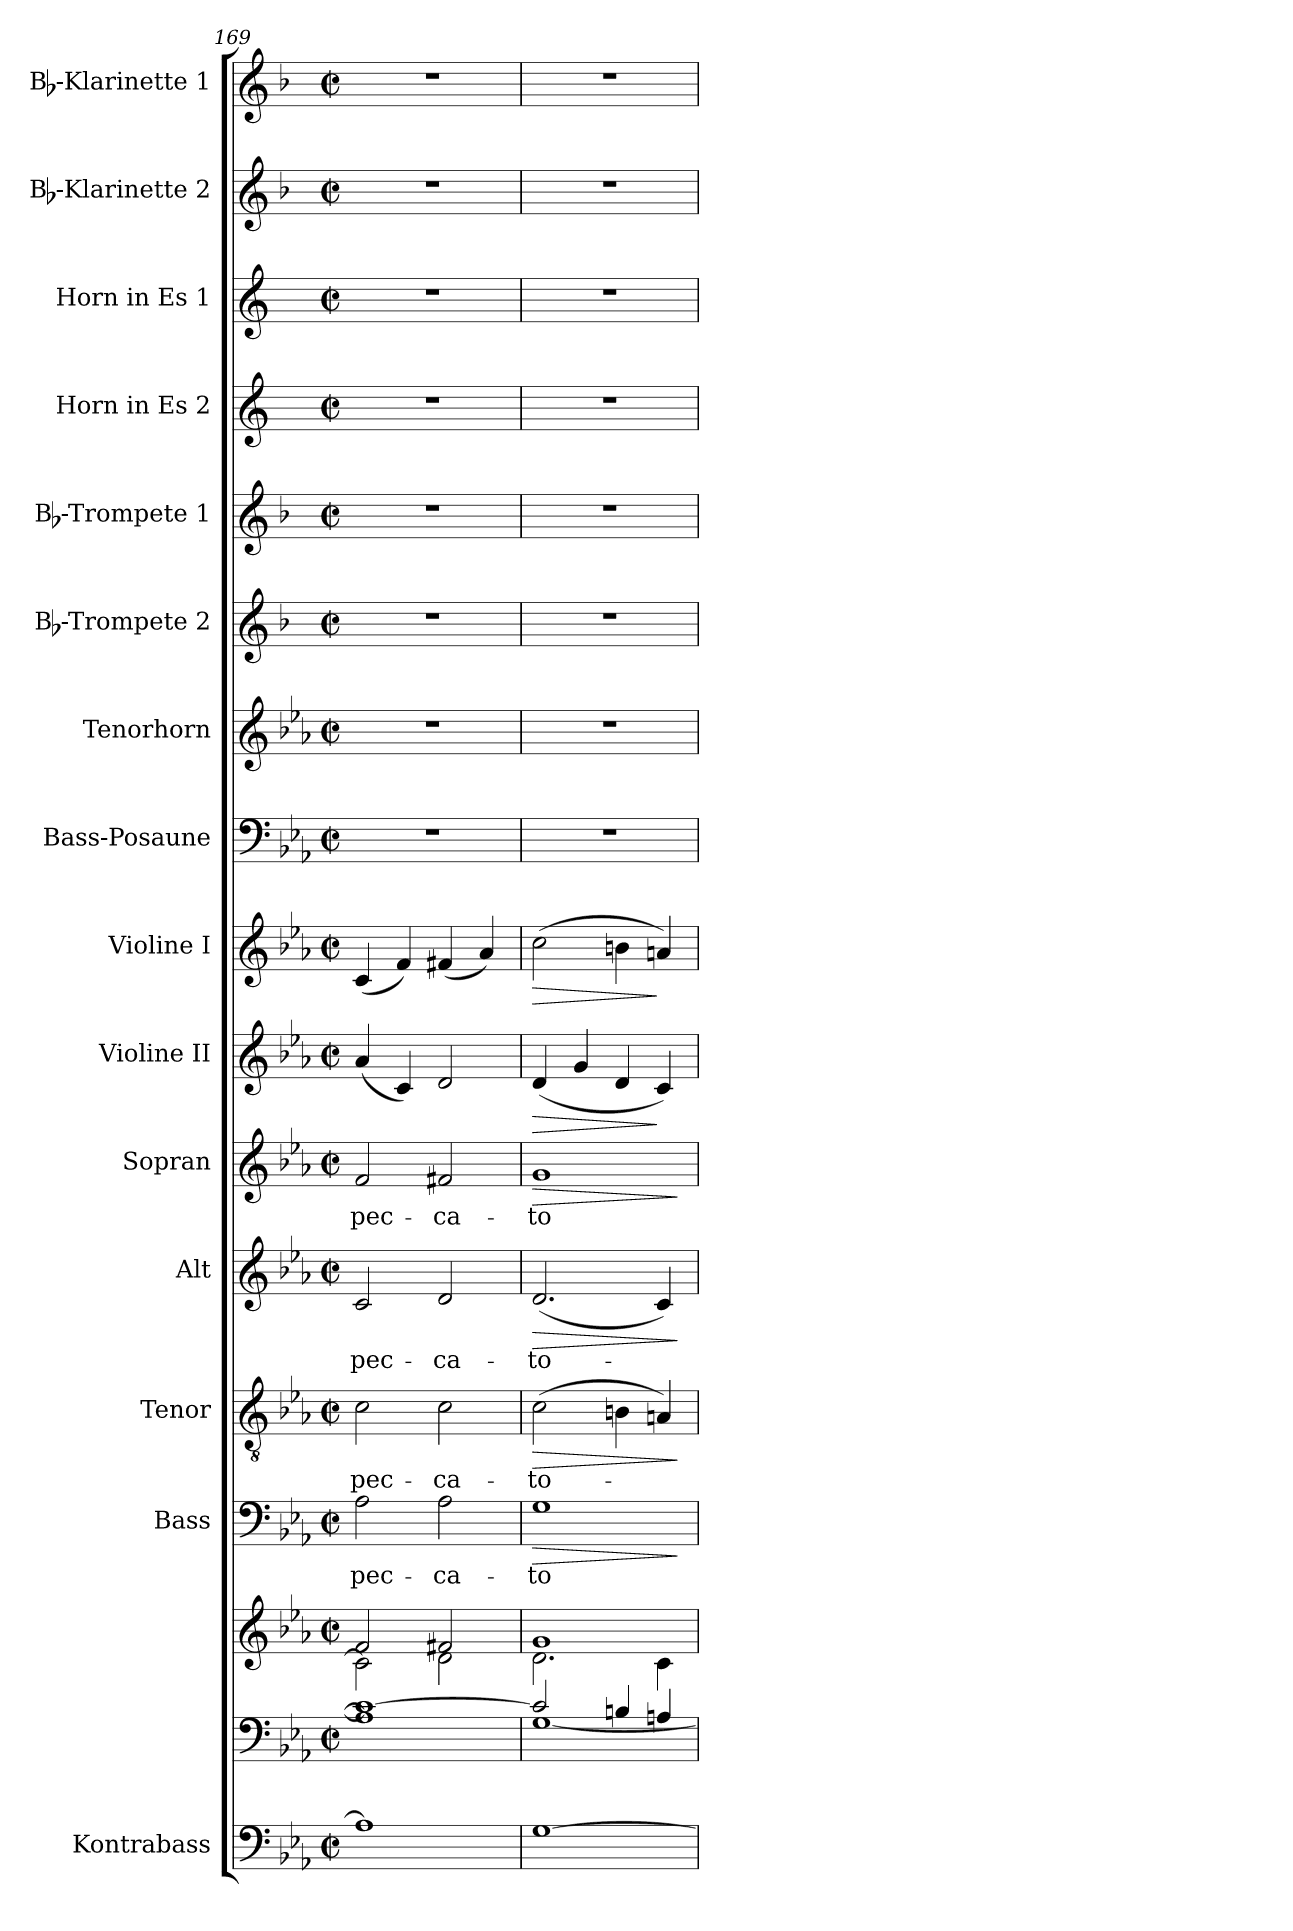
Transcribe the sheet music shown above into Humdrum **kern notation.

**kern	**kern	**kern	**kern	**text	**dynam	**kern	**text	**dynam	**kern	**text	**dynam	**kern	**text	**dynam	**kern	**dynam	**kern	**dynam	**kern	**kern	**kern	**kern	**kern	**kern	**kern	**kern
*part16	*part15	*part15	*part14	*part14	*part14	*part13	*part13	*part13	*part12	*part12	*part12	*part11	*part11	*part11	*part10	*part10	*part9	*part9	*part8	*part7	*part6	*part5	*part4	*part3	*part2	*part1
*staff17	*staff16	*staff15	*staff14	*staff14	*staff14	*staff13	*staff13	*staff13	*staff12	*staff12	*staff12	*staff11	*staff11	*staff11	*staff10	*staff10	*staff9	*staff9	*staff8	*staff7	*staff6	*staff5	*staff4	*staff3	*staff2	*staff1
*I"Kontrabass	*	*	*I"Bass	*	*	*I"Tenor	*	*	*I"Alt	*	*	*I"Sopran	*	*	*I"Violine II	*	*I"Violine I	*	*I"Bass-Posaune	*I"Tenorhorn	*I"Bb-Trompete 2	*I"Bb-Trompete 1	*I"Horn in Es 2	*I"Horn in Es 1	*I"Bb-Klarinette 2	*I"Bb-Klarinette 1
*I'Kb.	*	*	*I'B.	*	*	*I'T.	*	*	*I'A.	*	*	*I'S.	*	*	*I'Vl. II	*	*I'Vl. I	*	*I'B. Pos.	*I'T. Hrn.	*I'Bb Trp. 2	*I'Bb Trp. 1	*	*	*I'Bb Kl. 2	*I'Bb Kl. 1
*clefF4	*clefF4	*clefG2	*clefF4	*	*	*clefGv2	*	*	*clefG2	*	*	*clefG2	*	*	*clefG2	*	*clefG2	*	*clefF4	*clefG2	*clefG2	*clefG2	*clefG2	*clefG2	*clefG2	*clefG2
*ITrd7c12	*	*	*	*	*	*	*	*	*	*	*	*	*	*	*	*	*	*	*	*ITrd8c14	*ITrd1c2	*ITrd1c2	*ITrd5c9	*ITrd5c9	*ITrd1c2	*ITrd1c2
*k[b-e-a-]	*k[b-e-a-]	*k[b-e-a-]	*k[b-e-a-]	*	*	*k[b-e-a-]	*	*	*k[b-e-a-]	*	*	*k[b-e-a-]	*	*	*k[b-e-a-]	*	*k[b-e-a-]	*	*k[b-e-a-]	*k[b-e-a-]	*k[b-e-a-]	*k[b-e-a-]	*k[b-e-a-]	*k[b-e-a-]	*k[b-e-a-]	*k[b-e-a-]
*E-:	*E-:	*E-:	*E-:	*	*	*E-:	*	*	*E-:	*	*	*E-:	*	*	*E-:	*	*E-:	*	*E-:	*E-:	*E-:	*E-:	*E-:	*E-:	*E-:	*E-:
*M2/2	*M2/2	*M2/2	*M2/2	*	*	*M2/2	*	*	*M2/2	*	*	*M2/2	*	*	*M2/2	*	*M2/2	*	*M2/2	*M2/2	*M2/2	*M2/2	*M2/2	*M2/2	*M2/2	*M2/2
*met(c|)	*met(c|)	*met(c|)	*met(c|)	*	*	*met(c|)	*	*	*met(c|)	*	*	*met(c|)	*	*	*met(c|)	*	*met(c|)	*	*met(c|)	*met(c|)	*met(c|)	*met(c|)	*met(c|)	*met(c|)	*met(c|)	*met(c|)
=169	=169	=169	=169	=169	=169	=169	=169	=169	=169	=169	=169	=169	=169	=169	=169	=169	=169	=169	=169	=169	=169	=169	=169	=169	=169	=169
*	*^	*^	*	*	*	*	*	*	*	*	*	*	*	*	*	*	*	*	*	*	*	*	*	*	*	*
!	!	!	!	!	!	!LO:LY:b	!	!	!LO:LY:b	!	!	!LO:LY:b	!	!	!LO:LY:b	!	!	!	!	!	!	!	!	!	!	!	!	!
1AA-]	1c_	1A-]	2f/	2c\]	2A-\	pec-	.	2c\	pec-	.	2c/	pec-	.	2f/	pec-	.	(<4a-/	.	(<4c/	.	1r	1r	1r	1r	1r	1r	1r	1r
.	.	.	.	.	.	.	.	.	.	.	.	.	.	.	.	.	4c/)	.	4f/)	.	.	.	.	.	.	.	.	.
!	!	!	!	!	!	!LO:LY:b	!	!	!LO:LY:b	!	!	!LO:LY:b	!	!	!LO:LY:b	!	!	!	!	!	!	!	!	!	!	!	!	!
.	.	.	2f#X/	2d\	2A-\	-ca-	.	2c\	-ca-	.	2d/	-ca-	.	2f#X/	-ca-	.	2d/	.	(<4f#X/	.	.	.	.	.	.	.	.	.
.	.	.	.	.	.	.	.	.	.	.	.	.	.	.	.	.	.	.	4a-/)	.	.	.	.	.	.	.	.	.
=170	=170	=170	=170	=170	=170	=170	=170	=170	=170	=170	=170	=170	=170	=170	=170	=170	=170	=170	=170	=170	=170	=170	=170	=170	=170	=170	=170	=170
!	!	!	!	!	!	!LO:LY:b	!LO:HP:b	!	!LO:LY:b	!LO:HP:b	!	!LO:LY:b	!LO:HP:b	!	!LO:LY:b	!LO:HP:b	!	!LO:HP:b	!	!LO:HP:b	!	!	!	!	!	!	!	!
[1GG	2c/]	[<1G	1g	2.d\	1G	-to-	>	(>2c\	-to-	>	(<2.d/	-to-	>	1g	-to-	>	(<4d/	>	(>2cc\	>	1r	1r	1r	1r	1r	1r	1r	1r
.	.	.	.	.	.	.	.	.	.	.	.	.	.	.	.	.	4g/	.	.	.	.	.	.	.	.	.	.	.
.	4Bn/	.	.	.	.	.	.	4Bn\	.	.	.	.	.	.	.	.	4d/	.	4bn\	.	.	.	.	.	.	.	.	.
.	4An/	.	.	4c\	.	.	.	4An/)	.	.	4c/)	.	.	.	.	.	4c/)	]	4an/)	]	.	.	.	.	.	.	.	.
*	*v	*v	*	*	*	*	*	*	*	*	*	*	*	*	*	*	*	*	*	*	*	*	*	*	*	*	*	*
*	*	*v	*v	*	*	*	*	*	*	*	*	*	*	*	*	*	*	*	*	*	*	*	*	*	*	*	*
.	.	.	.	.	]	.	.	]	.	.	]	.	.	]	.	.	.	.	.	.	.	.	.	.	.	.
=	=	=	=	=	=	=	=	=	=	=	=	=	=	=	=	=	=	=	=	=	=	=	=	=	=	=
*-	*-	*-	*-	*-	*-	*-	*-	*-	*-	*-	*-	*-	*-	*-	*-	*-	*-	*-	*-	*-	*-	*-	*-	*-	*-	*-
